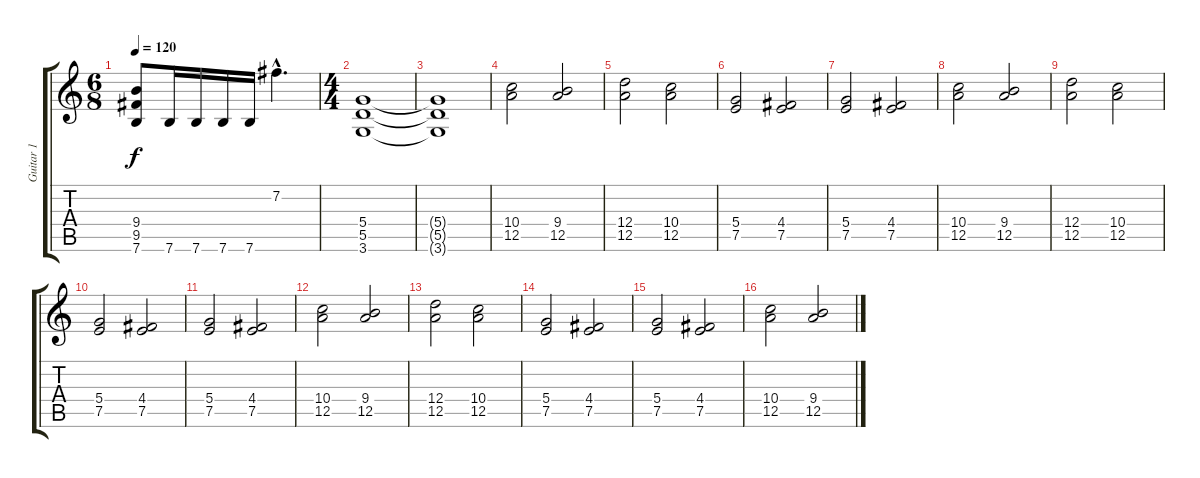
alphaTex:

\track ("Guitar 1" "Guitar 1") {instrument distortionguitar}
\staff {score tabs}
\tuning (E4 B3 G3 D3 A2 E2) {hide}
\ts (6 8)
\tempo 120
\clef g2
\ks c
(9.4 9.5 7.6).8{dy f} 7.6.16 7.6.16 7.6.16 7.6.16 7.2{hac}.4{d} |
\ts (4 4)
(5.4 5.5 3.6).1 |
(5.4{t} 5.5{t} 3.6{t}).1 |
(10.4 12.5).2 (9.4 12.5).2 |
(12.4 12.5).2 (10.4 12.5).2 |
(5.4 7.5).2 (4.4 7.5).2 |
(5.4 7.5).2 (4.4 7.5).2 |
(10.4 12.5).2 (9.4 12.5).2 |
(12.4 12.5).2 (10.4 12.5).2 |
(5.4 7.5).2 (4.4 7.5).2 |
(5.4 7.5).2 (4.4 7.5).2 |
(10.4 12.5).2 (9.4 12.5).2 |
(12.4 12.5).2 (10.4 12.5).2 |
(5.4 7.5).2 (4.4 7.5).2 |
(5.4 7.5).2 (4.4 7.5).2 |
(10.4 12.5).2 (9.4 12.5).2
